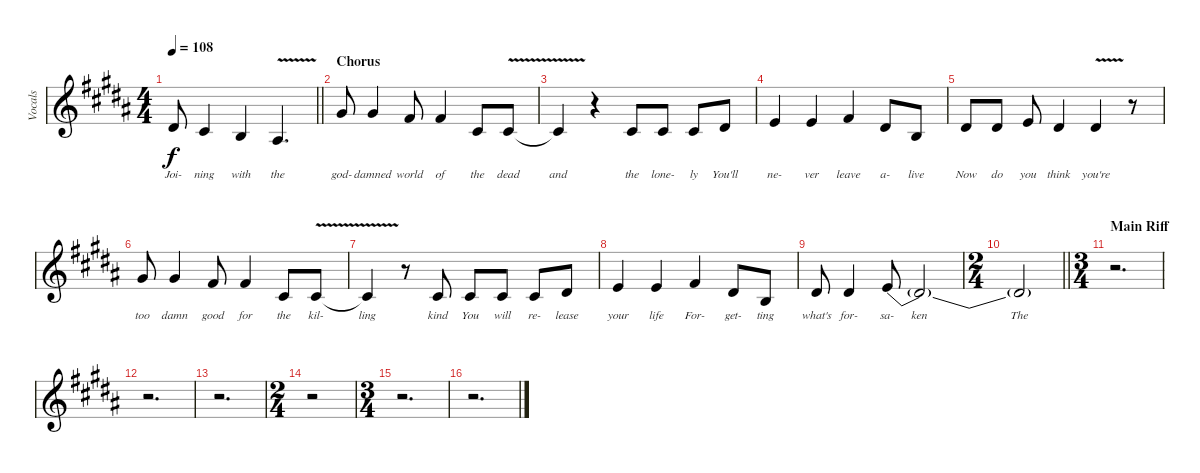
\track ("Vocals" "Vocals") {instrument lead6voice}
\staff {score}
\tuning (Eb4 Bb3 Gb3 Db3 Ab2 Db2) {hide}
\ts (4 4)
\tempo 108
\clef g2
\barLineRight lightlight
\ks b
5.2{t}.8{lyrics (0 "Joi-") lyrics (1 "") lyrics (2 "") lyrics (3 "") lyrics (4 "") dy f} 7.3.4{lyrics (0 "ning") lyrics (1 "") lyrics (2 "") lyrics (3 "") lyrics (4 "")} 5.3.4{lyrics (0 "with") lyrics (1 "") lyrics (2 "") lyrics (3 "") lyrics (4 "")} 4.3{v}.4{d lyrics (0 "the") lyrics (1 "") lyrics (2 "") lyrics (3 "") lyrics (4 "")} |
\section ("" "Chorus")
5.1.8{lyrics (0 "god-") lyrics (1 "") lyrics (2 "") lyrics (3 "") lyrics (4 "")} 3.1{be (custom 0 4 25 4 35 0 60 0)}.4{lyrics (0 "damned") lyrics (1 "") lyrics (2 "") lyrics (3 "") lyrics (4 "")} 3.1.8{lyrics (0 "world") lyrics (1 "") lyrics (2 "") lyrics (3 "") lyrics (4 "")} 3.1.4{lyrics (0 "of") lyrics (1 "") lyrics (2 "") lyrics (3 "") lyrics (4 "")} 3.2.8{lyrics (0 "the") lyrics (1 "") lyrics (2 "") lyrics (3 "") lyrics (4 "")} 3.2{v}.8{lyrics (0 "dead") lyrics (1 "") lyrics (2 "") lyrics (3 "") lyrics (4 "")} |
3.2{t}.4{lyrics (0 "and") lyrics (1 "") lyrics (2 "") lyrics (3 "") lyrics (4 "")} r.4 3.2.8{lyrics (0 "the") lyrics (1 "") lyrics (2 "") lyrics (3 "") lyrics (4 "")} 3.2.8{lyrics (0 "lone-") lyrics (1 "") lyrics (2 "") lyrics (3 "") lyrics (4 "")} 3.2.8{lyrics (0 "ly") lyrics (1 "") lyrics (2 "") lyrics (3 "") lyrics (4 "")} 5.2.8{lyrics (0 "You'll") lyrics (1 "") lyrics (2 "") lyrics (3 "") lyrics (4 "")} |
6.2.4{lyrics (0 "ne-") lyrics (1 "") lyrics (2 "") lyrics (3 "") lyrics (4 "")} 6.2.4{lyrics (0 "ver") lyrics (1 "") lyrics (2 "") lyrics (3 "") lyrics (4 "")} 6.2{be (custom 0 4 25 4 35 0 60 0)}.4{lyrics (0 "leave") lyrics (1 "") lyrics (2 "") lyrics (3 "") lyrics (4 "")} 5.2.8{lyrics (0 "a-") lyrics (1 "") lyrics (2 "") lyrics (3 "") lyrics (4 "")} 5.3.8{lyrics (0 "live") lyrics (1 "") lyrics (2 "") lyrics (3 "") lyrics (4 "")} |
5.2.8{lyrics (0 "Now") lyrics (1 "") lyrics (2 "") lyrics (3 "") lyrics (4 "")} 5.2.8{lyrics (0 "do") lyrics (1 "") lyrics (2 "") lyrics (3 "") lyrics (4 "")} 6.2.8{lyrics (0 "you") lyrics (1 "") lyrics (2 "") lyrics (3 "") lyrics (4 "")} 3.2{be (custom 0 4 25 4 35 0 60 0)}.4{lyrics (0 "think") lyrics (1 "") lyrics (2 "") lyrics (3 "") lyrics (4 "")} 5.2{v}.4{lyrics (0 "you're") lyrics (1 "") lyrics (2 "") lyrics (3 "") lyrics (4 "")} r.8 |
5.1.8{lyrics (0 "too") lyrics (1 "") lyrics (2 "") lyrics (3 "") lyrics (4 "")} 3.1{be (custom 0 4 25 4 35 0 60 0)}.4{lyrics (0 "damn") lyrics (1 "") lyrics (2 "") lyrics (3 "") lyrics (4 "")} 3.1.8{lyrics (0 "good") lyrics (1 "") lyrics (2 "") lyrics (3 "") lyrics (4 "")} 3.1.4{lyrics (0 "for") lyrics (1 "") lyrics (2 "") lyrics (3 "") lyrics (4 "")} 3.2.8{lyrics (0 "the") lyrics (1 "") lyrics (2 "") lyrics (3 "") lyrics (4 "")} 3.2{v}.8{lyrics (0 "kil-") lyrics (1 "") lyrics (2 "") lyrics (3 "") lyrics (4 "")} |
3.2{t}.4{lyrics (0 "ling") lyrics (1 "") lyrics (2 "") lyrics (3 "") lyrics (4 "")} r.8 3.2.8{lyrics (0 "kind") lyrics (1 "") lyrics (2 "") lyrics (3 "") lyrics (4 "")} 3.2.8{lyrics (0 "You") lyrics (1 "") lyrics (2 "") lyrics (3 "") lyrics (4 "")} 3.2.8{lyrics (0 "will") lyrics (1 "") lyrics (2 "") lyrics (3 "") lyrics (4 "")} 3.2.8{lyrics (0 "re-") lyrics (1 "") lyrics (2 "") lyrics (3 "") lyrics (4 "")} 5.2.8{lyrics (0 "lease") lyrics (1 "") lyrics (2 "") lyrics (3 "") lyrics (4 "")} |
6.2.4{lyrics (0 "your") lyrics (1 "") lyrics (2 "") lyrics (3 "") lyrics (4 "")} 6.2.4{lyrics (0 "life") lyrics (1 "") lyrics (2 "") lyrics (3 "") lyrics (4 "")} 6.2{be (custom 0 4 25 4 35 0 60 0)}.4{lyrics (0 "For-") lyrics (1 "") lyrics (2 "") lyrics (3 "") lyrics (4 "")} 5.2.8{lyrics (0 "get-") lyrics (1 "") lyrics (2 "") lyrics (3 "") lyrics (4 "")} 5.3.8{lyrics (0 "ting") lyrics (1 "") lyrics (2 "") lyrics (3 "") lyrics (4 "")} |
5.2.8{lyrics (0 "what's") lyrics (1 "") lyrics (2 "") lyrics (3 "") lyrics (4 "")} 5.2.4{lyrics (0 "for-") lyrics (1 "") lyrics (2 "") lyrics (3 "") lyrics (4 "")} 5.2{be (custom 0 2 5 2 7 0 60 0)}.8{lyrics (0 "sa-") lyrics (1 "") lyrics (2 "") lyrics (3 "") lyrics (4 "")} 5.2{t}.2{lyrics (0 "ken") lyrics (1 "") lyrics (2 "") lyrics (3 "") lyrics (4 "")} |
\ts (2 4)
\barLineRight lightlight
5.2{t}.2{lyrics (0 "The") lyrics (1 "") lyrics (2 "") lyrics (3 "") lyrics (4 "")} |
\ts (3 4)
\section ("" "Main Riff")
r.2{d} |
r.2{d} |
r.2{d} |
\ts (2 4)
r.2 |
\ts (3 4)
r.2{d} |
r.2{d}
